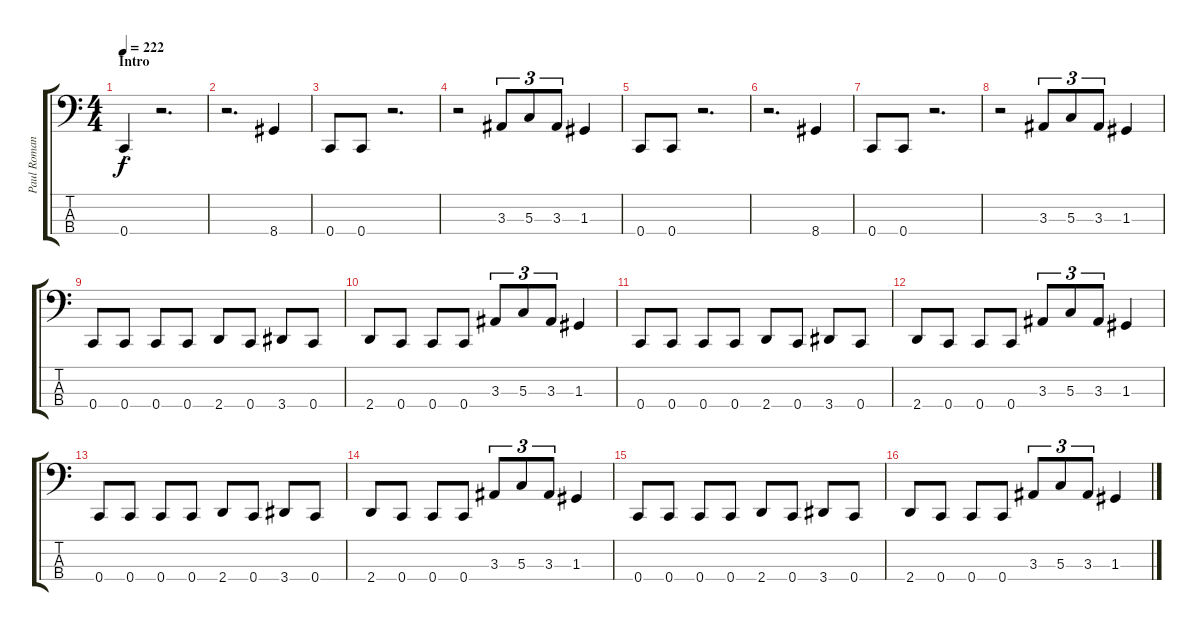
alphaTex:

\track ("Paul Romanko" "Paul Roman") {instrument electricbasspick}
\staff {score tabs}
\tuning (F2 C2 G1 C1) {hide}
\ts (4 4)
\section ("" "Intro")
\tempo 222
\clef f4
\ks c
0.4{st}.4{dy f instrument electricbasspick} r.2{d} |
r.2{d} 8.4.4 |
0.4.8 0.4.8 r.2{d} |
r.2 3.3.8{tu (3 2)} 5.3.8{tu (3 2)} 3.3.8{tu (3 2)} 1.3.4 |
0.4.8 0.4.8 r.2{d} |
r.2{d} 8.4.4 |
0.4.8 0.4.8 r.2{d} |
r.2 3.3.8{tu (3 2)} 5.3.8{tu (3 2)} 3.3.8{tu (3 2)} 1.3.4 |
0.4.8 0.4.8 0.4.8 0.4.8 2.4.8 0.4.8 3.4.8 0.4.8 |
2.4.8 0.4.8 0.4.8 0.4.8 3.3.8{tu (3 2)} 5.3.8{tu (3 2)} 3.3.8{tu (3 2)} 1.3.4 |
0.4.8 0.4.8 0.4.8 0.4.8 2.4.8 0.4.8 3.4.8 0.4.8 |
2.4.8 0.4.8 0.4.8 0.4.8 3.3.8{tu (3 2)} 5.3.8{tu (3 2)} 3.3.8{tu (3 2)} 1.3.4 |
0.4.8 0.4.8 0.4.8 0.4.8 2.4.8 0.4.8 3.4.8 0.4.8 |
2.4.8 0.4.8 0.4.8 0.4.8 3.3.8{tu (3 2)} 5.3.8{tu (3 2)} 3.3.8{tu (3 2)} 1.3.4 |
0.4.8 0.4.8 0.4.8 0.4.8 2.4.8 0.4.8 3.4.8 0.4.8 |
2.4.8 0.4.8 0.4.8 0.4.8 3.3.8{tu (3 2)} 5.3.8{tu (3 2)} 3.3.8{tu (3 2)} 1.3.4
